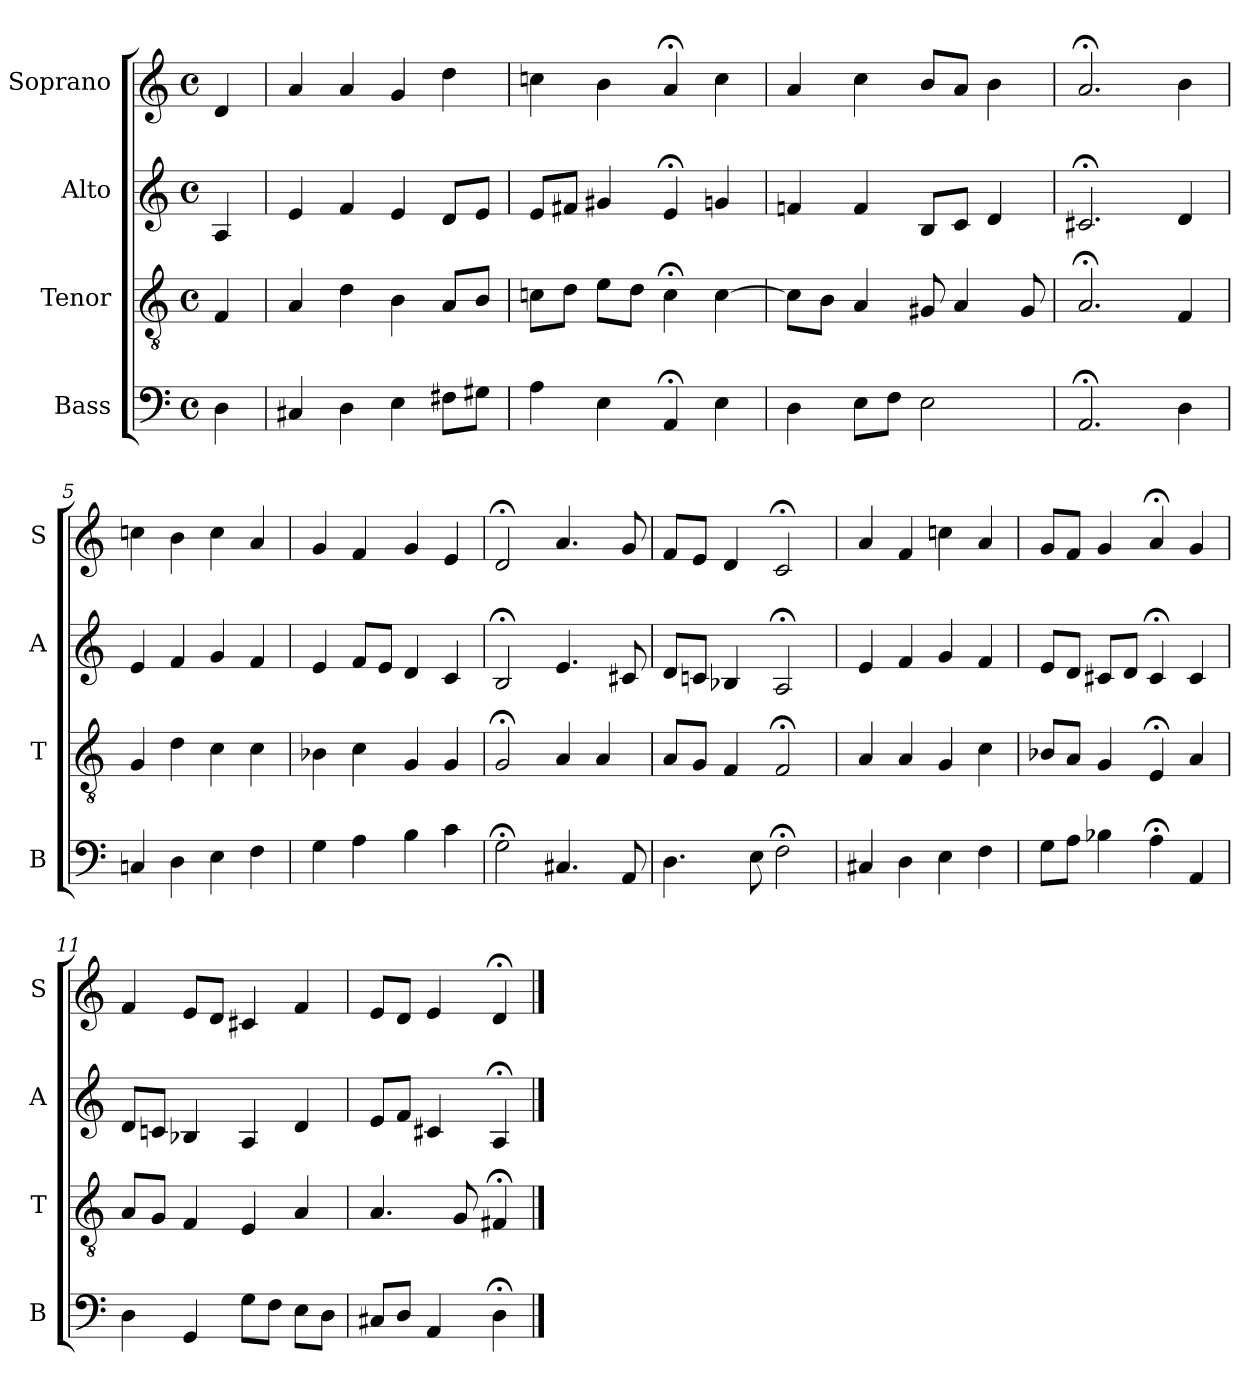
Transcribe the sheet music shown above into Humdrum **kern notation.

**kern	**kern	**kern	**kern
*part4	*part3	*part2	*part1
*staff4	*staff3	*staff2	*staff1
*I"Bass	*I"Tenor	*I"Alto	*I"Soprano
*I'B	*I'T	*I'A	*I'S
*clefF4	*clefGv2	*clefG2	*clefG2
*k[]	*k[]	*k[]	*k[]
*D:dor	*D:dor	*D:dor	*D:dor
*M4/4	*M4/4	*M4/4	*M4/4
*met(c)	*met(c)	*met(c)	*met(c)
*MM100	*MM100	*MM100	*MM100
=	=	=	=
4D	4Fi	4A	4di
=1	=1	=1	=1
4C#Xi	4Ai	4e	4ai
4Di	4di	4f	4a
4E	4B	4e	4g
8F#XL	8AL	8dL	4dd
8G#XJ	8BJ	8eJ	.
=2	=2	=2	=2
4A	8cnL	8eL	4ccn
.	8dJ	8f#XJ	.
4E	8eL	4g#X	4b
.	8dJ	.	.
4AA;<	4c;<	4e;<	4a;<
4E	[4c	4gn	4cc
=3	=3	=3	=3
4D	8cL]	4fn	4a
.	8BJ	.	.
8EL	4A	4f	4cc
8FJ	.	.	.
2E	8G#X	8BL	8bL
.	4A	8cJ	8aJ
.	.	4d	4b
.	8G#	.	.
=4	=4	=4	=4
2.AA;<	2.A;<	2.c#X;<	2.a;<
4D	4F	4d	4b
=5	=5	=5	=5
4Cni	4Gi	4e	4ccn
4Di	4di	4f	4b
4E	4c	4g	4cc
4F	4c	4f	4a
=6	=6	=6	=6
4G	4B-X	4e	4g
4A	4c	8fL	4f
.	.	8eJ	.
4B	4G	4d	4g
4c	4Gi	4c	4e
=7	=7	=7	=7
2G;<	2G;<i	2B;<	2d;<i
4.C#X	4Ai	4.e	4.ai
.	4A	.	.
8AA	.	8c#X	8g
=8	=8	=8	=8
4.D	8AL	8dL	8fL
.	8GJ	8cnJ	8eJ
.	4Fi	4B-X	4d
8E	.	.	.
2F;<	2F;<i	2A;<	2c;<i
=9	=9	=9	=9
4C#X	4Ai	4e	4ai
4D	4A	4f	4f
4E	4G	4g	4ccn
4F	4c	4f	4a
=10	=10	=10	=10
8GL	8B-XL	8eL	8gL
8AJ	8AJ	8dJ	8fJ
4B-X	4G	8c#XL	4g
.	.	8dJ	.
4A;<	4E;<	4c#;<	4a;<
4AA	4A	4c#	4g
=11	=11	=11	=11
4D	8AL	8dL	4f
.	8GJ	8cnJ	.
4GG	4F	4B-X	8eL
.	.	.	8dJ
8GL	4E	4A	4c#X
8FJ	.	.	.
8EL	4A	4d	4f
8DJ	.	.	.
=12	=12	=12	=12
8C#XL	4.A	8eL	8eL
8DJ	.	8fJ	8dJ
4AA	.	4c#X	4e
.	8G	.	.
4D;<	4F#X;<	4A;<	4d;<
==	==	==	==
*-	*-	*-	*-
